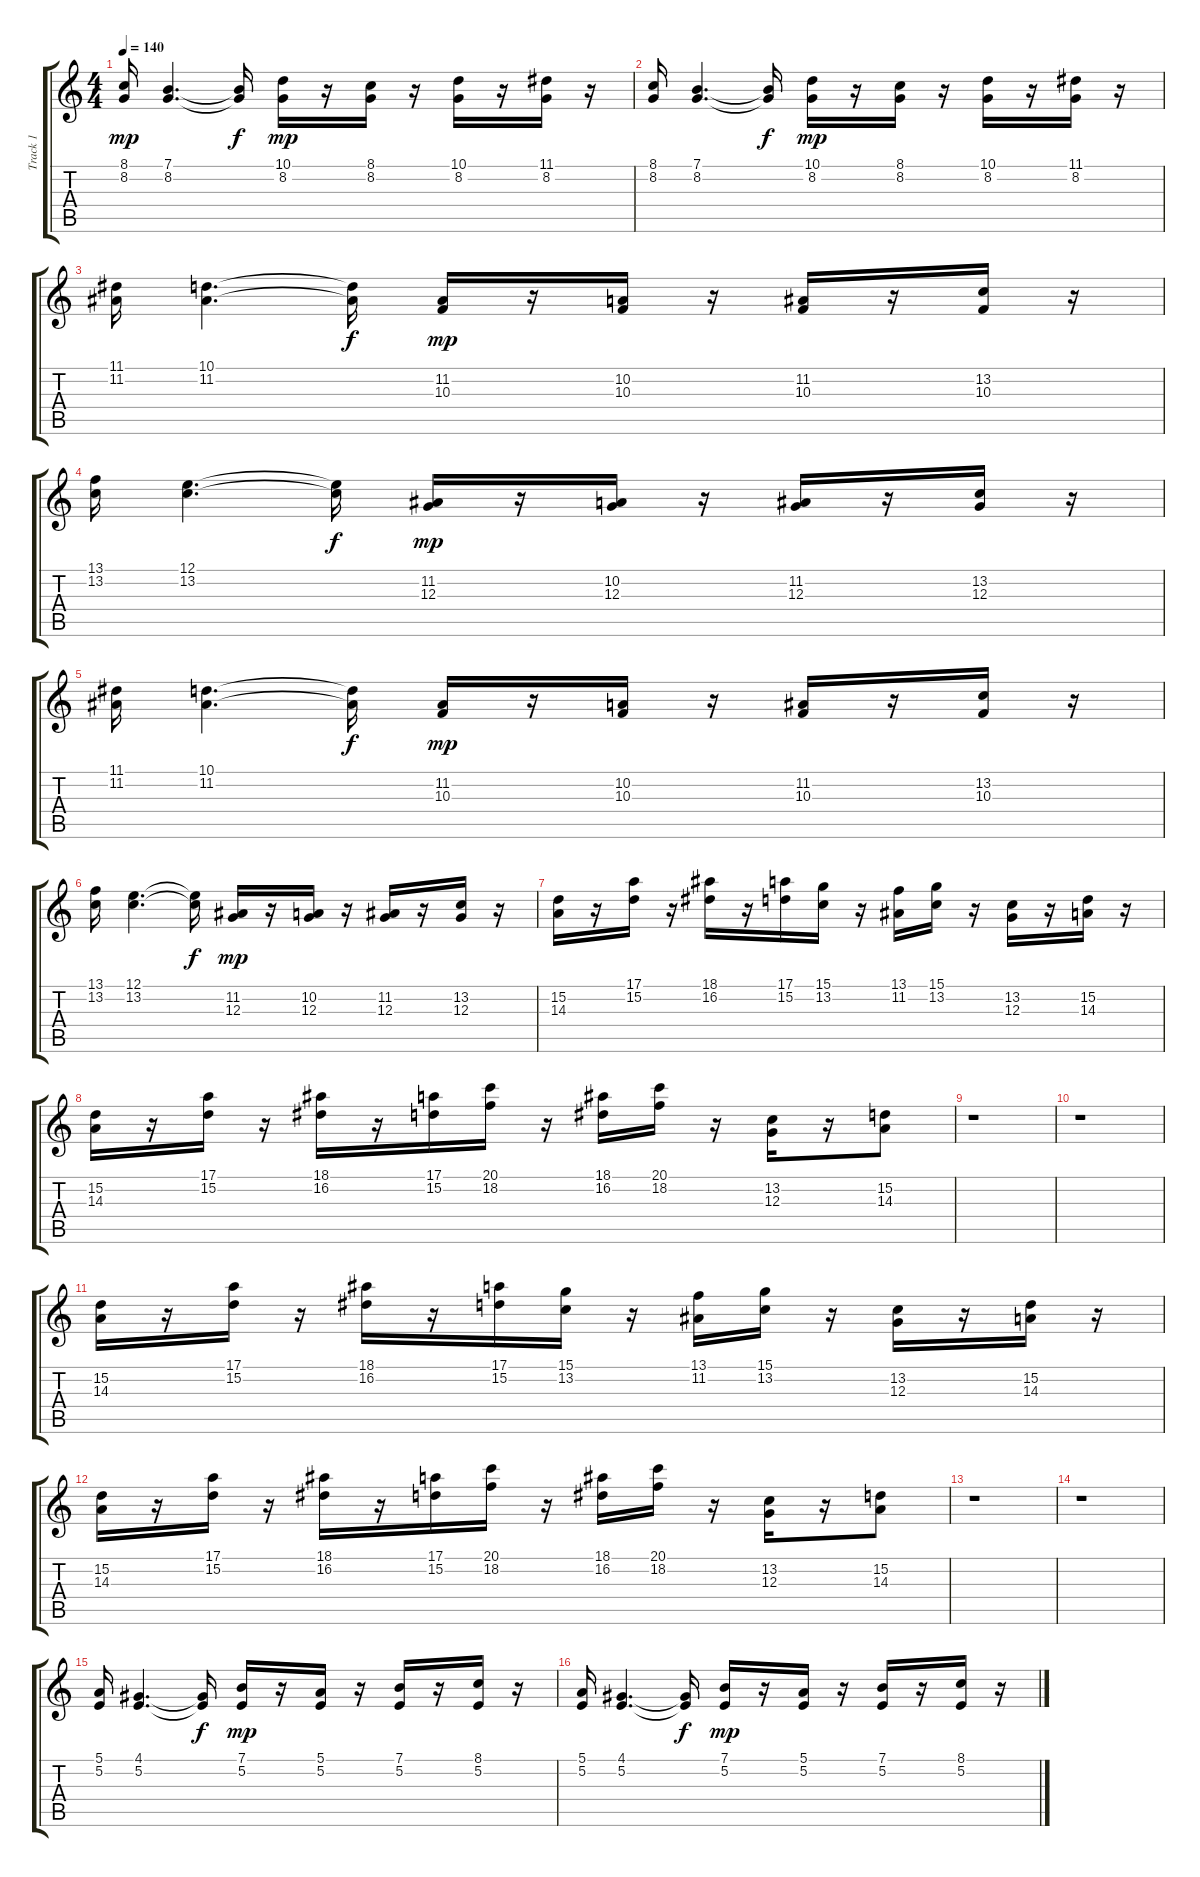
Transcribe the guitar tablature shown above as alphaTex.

\track ("Track 1" "Track 1") {instrument percussiveorgan}
\staff {score tabs}
\tuning (E4 B3 G3 D3 A2 E2) {hide}
\ts (4 4)
\tempo 140
\clef g2
\ks c
(8.1 8.2).16{dy mp} (7.1 8.2).4{d} (7.1{t} 8.2{t}).16{dy f} (10.1 8.2).16{dy mp} r.16 (8.1 8.2).16 r.16 (10.1 8.2).16 r.16 (11.1 8.2).16 r.16 |
(8.1 8.2).16 (7.1 8.2).4{d} (7.1{t} 8.2{t}).16{dy f} (10.1 8.2).16{dy mp} r.16 (8.1 8.2).16 r.16 (10.1 8.2).16 r.16 (11.1 8.2).16 r.16 |
(11.1 11.2).16 (10.1 11.2).4{d} (10.1{t} 11.2{t}).16{dy f} (11.2 10.3).16{dy mp} r.16 (10.2 10.3).16 r.16 (11.2 10.3).16 r.16 (13.2 10.3).16 r.16 |
(13.1 13.2).16 (12.1 13.2).4{d} (12.1{t} 13.2{t}).16{dy f} (11.2 12.3).16{dy mp} r.16 (10.2 12.3).16 r.16 (11.2 12.3).16 r.16 (13.2 12.3).16 r.16 |
(11.1 11.2).16 (10.1 11.2).4{d} (10.1{t} 11.2{t}).16{dy f} (11.2 10.3).16{dy mp} r.16 (10.2 10.3).16 r.16 (11.2 10.3).16 r.16 (13.2 10.3).16 r.16 |
(13.1 13.2).16 (12.1 13.2).4{d} (12.1{t} 13.2{t}).16{dy f} (11.2 12.3).16{dy mp} r.16 (10.2 12.3).16 r.16 (11.2 12.3).16 r.16 (13.2 12.3).16 r.16 |
(15.2 14.3).16 r.16 (17.1 15.2).16 r.16 (18.1 16.2).16 r.16 (17.1 15.2).16 (15.1 13.2).16 r.16 (13.1 11.2).16 (15.1 13.2).16 r.16 (13.2 12.3).16 r.16 (15.2 14.3).16 r.16 |
(15.2 14.3).16 r.16 (17.1 15.2).16 r.16 (18.1 16.2).16 r.16 (17.1 15.2).16 (20.1 18.2).16 r.16 (18.1 16.2).16 (20.1 18.2).16 r.16 (13.2 12.3).16 r.16 (15.2 14.3).8 |
r.1 |
r.1 |
(15.2 14.3).16 r.16 (17.1 15.2).16 r.16 (18.1 16.2).16 r.16 (17.1 15.2).16 (15.1 13.2).16 r.16 (13.1 11.2).16 (15.1 13.2).16 r.16 (13.2 12.3).16 r.16 (15.2 14.3).16 r.16 |
(15.2 14.3).16 r.16 (17.1 15.2).16 r.16 (18.1 16.2).16 r.16 (17.1 15.2).16 (20.1 18.2).16 r.16 (18.1 16.2).16 (20.1 18.2).16 r.16 (13.2 12.3).16 r.16 (15.2 14.3).8 |
r.1 |
r.1 |
(5.1 5.2).16 (4.1 5.2).4{d} (4.1{t} 5.2{t}).16{dy f} (7.1 5.2).16{dy mp} r.16 (5.1 5.2).16 r.16 (7.1 5.2).16 r.16 (8.1 5.2).16 r.16 |
(5.1 5.2).16 (4.1 5.2).4{d} (4.1{t} 5.2{t}).16{dy f} (7.1 5.2).16{dy mp} r.16 (5.1 5.2).16 r.16 (7.1 5.2).16 r.16 (8.1 5.2).16 r.16
